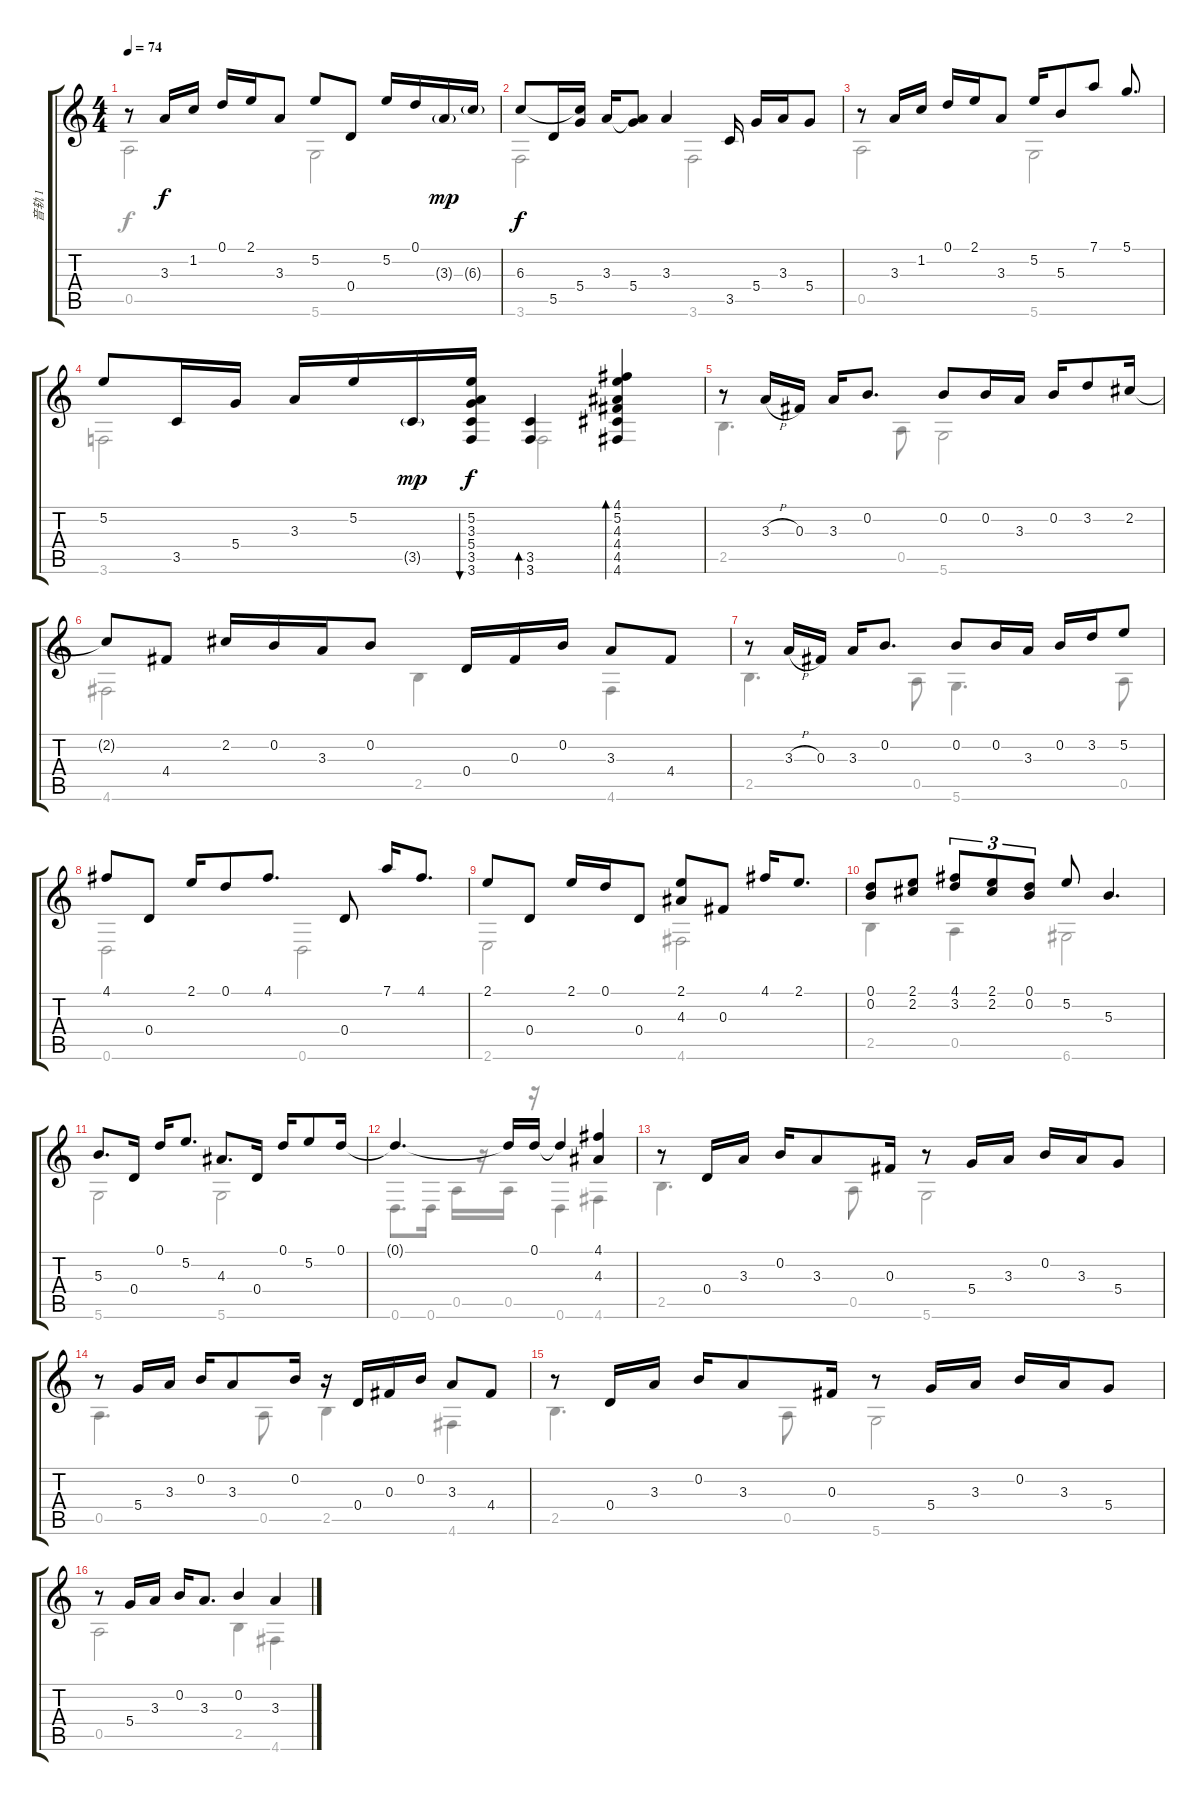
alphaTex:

\track ("音轨 1" "音轨 1") {instrument acousticguitarsteel}
\staff {score tabs}
\tuning (D4 B3 Gb3 D3 A2 D2) {hide}
\voice
\ts (4 4)
\tempo 74
\clef g2
\ks c
r.8{dy f} 3.3.16 1.2.16 0.1.16 2.1.16 3.3.8 5.2.8 0.4.8 5.2.16 0.1.16 3.3{g}.16{dy mp} 6.3{g}.16 |
6.3.8{dy f} 5.5.16 (6.3{t} 5.4).16 3.3.16 (3.3{t} 5.4).8 3.3.4 3.5.16 5.4.16 3.3.16 5.4.8 |
r.8 3.3.16 1.2.16 0.1.16 2.1.16 3.3.8 5.2.16 5.3.8 7.1.8 5.1.8{d} |
5.2.8 3.5.16 5.4.16 3.3.16 5.2.16 3.5{g}.16{dy mp} (5.2 3.3 5.4 3.5 3.6).16{bu 120 dy f} (3.5 3.6).4{bd 120} (4.1 5.2 4.3 4.4 4.5 4.6).4{bd 120} |
r.8 3.3{h}.16 0.3.16 3.3.16 0.2.8{d} 0.2.8 0.2.16 3.3.16 0.2.16 3.2.8 2.2.16 |
2.2{t}.8 4.4.8 2.2.16 0.2.16 3.3.16 0.2.8 0.4.16 0.3.16 0.2.16 3.3.8 4.4.8 |
r.8 3.3{h}.16 0.3.16 3.3.16 0.2.8{d} 0.2.8 0.2.16 3.3.16 0.2.16 3.2.16 5.2.8 |
4.1.8 0.4.8 2.1.16 0.1.8 4.1.8{d} 0.4.8 7.1.16 4.1.8{d} |
2.1.8 0.4.8 2.1.16 0.1.16 0.4.8 (2.1 4.3).8 0.3.8 4.1.16 2.1.8{d} |
(0.1 0.2).8 (2.1 2.2).8 (4.1 3.2).8{tu (3 2)} (2.1 2.2).8{tu (3 2)} (0.1 0.2).8{tu (3 2)} 5.2.8 5.3.4{d} |
5.3.8{d} 0.4.16 0.1.16 5.2.8{d} 4.3.8{d} 0.4.16 0.1.16 5.2.8 0.1.16 |
0.1{t}.4{d} 0.1{t}.16 0.1.16 0.1{t}.4 (4.1 4.3).4 |
r.8 0.4.16 3.3.16 0.2.16 3.3.8 0.3.16 r.8 5.4.16 3.3.16 0.2.16 3.3.16 5.4.8 |
r.8 5.4.16 3.3.16 0.2.16 3.3.8 0.2.16 r.16 0.4.16 0.3.16 0.2.16 3.3.8 4.4.8 |
r.8 0.4.16 3.3.16 0.2.16 3.3.8 0.3.16 r.8 5.4.16 3.3.16 0.2.16 3.3.16 5.4.8 |
r.8 5.4.16 3.3.16 0.2.16 3.3.8{d} 0.2.4 3.3.4
\voice
\clef g2
\ottava regular
\simile none
\ks c
0.5.2{dy f} 5.6.2 |
3.6.2 3.6.2 |
0.5.2 5.6.2 |
3.6.2 3.6.2 |
2.5.4{d} 0.5.8 5.6.2 |
4.6.2 2.5.4 4.6.4 |
2.5.4{d} 0.5.8 5.6.4{d} 0.5.8 |
0.6.2 0.6.2 |
2.6.2 4.6.2 |
2.5.4 0.5.4 6.6.2 |
5.6.2 5.6.2 |
0.6.8{d} 0.6.16 0.5.16 r.16 0.5.16 r.16 0.6.4 4.6.4 |
2.5.4{d} 0.5.8 5.6.2 |
0.5.4{d} 0.5.8 2.5.4 4.6.4 |
2.5.4{d} 0.5.8 5.6.2 |
0.5.2 2.5.4 4.6.4
